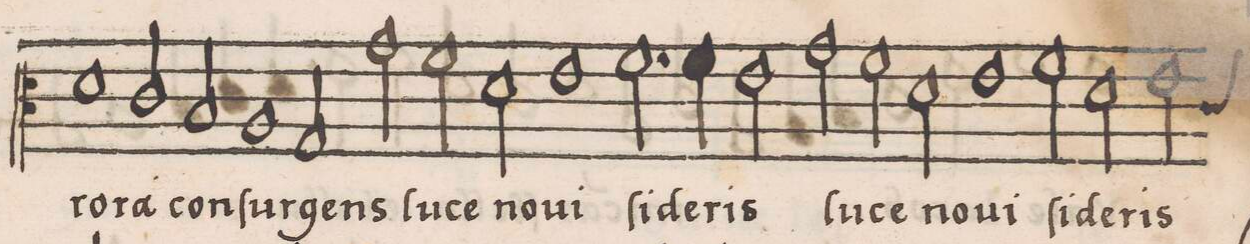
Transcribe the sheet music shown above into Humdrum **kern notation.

**kern	**text
*I"CANTVS	*
*clefC3	*
*k[]	*
*met(C)	*
*M2/1	*
1d	ro-
2cny/	-ra
2B/	con-
=71-	=71-
1A	-ſur-
2G/	-gens
2g\	lu-
=72-	=72-
2f\	-ce
2d\	no-
1e	-ui
=73-	=73-
2.f\	ſi-
4f\	-de-
2e\	-ris
2g\	lu-
=74-	=74-
2f\	-ce
2d\	no-
1e	-ui
=75-	=75-
2f\	ſi-
2d\	-de-
2e\	-ris
*custos:c	*
*-	*-
